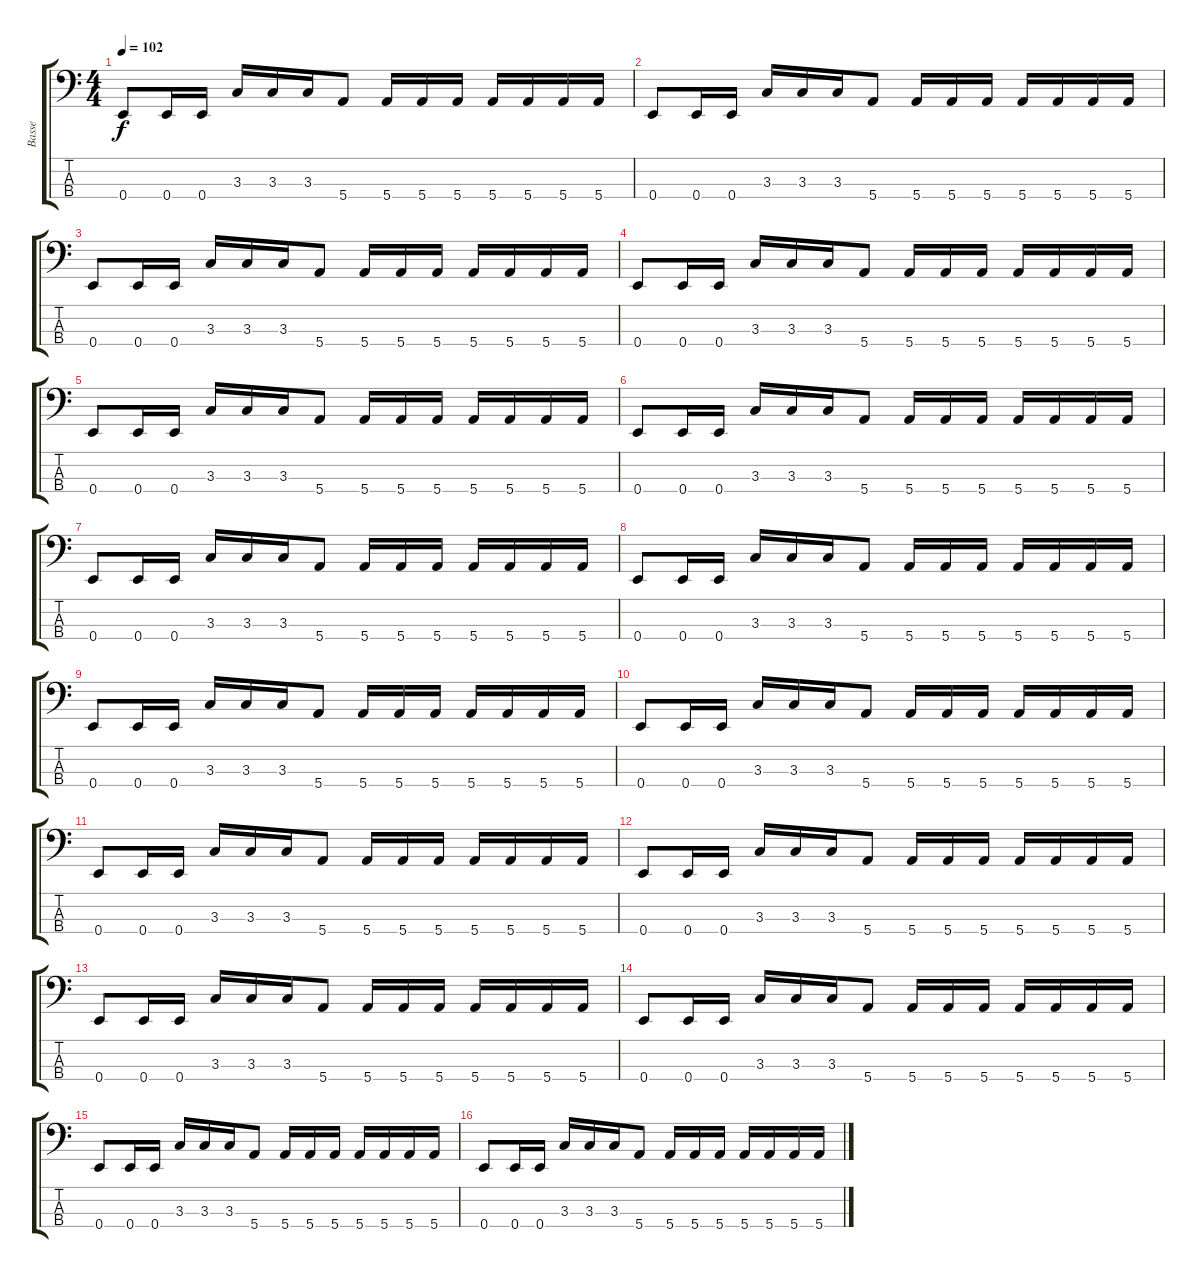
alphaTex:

\track ("Basse" "Basse") {instrument electricbassfinger}
\staff {score tabs}
\tuning (G2 D2 A1 E1) {hide}
\ts (4 4)
\tempo 102
\clef f4
\ks c
0.4.8{dy f} 0.4.16 0.4.16 3.3.16 3.3.16 3.3.16 5.4.8 5.4.16 5.4.16 5.4.16 5.4.16 5.4.16 5.4.16 5.4.16 |
0.4.8 0.4.16 0.4.16 3.3.16 3.3.16 3.3.16 5.4.8 5.4.16 5.4.16 5.4.16 5.4.16 5.4.16 5.4.16 5.4.16 |
0.4.8 0.4.16 0.4.16 3.3.16 3.3.16 3.3.16 5.4.8 5.4.16 5.4.16 5.4.16 5.4.16 5.4.16 5.4.16 5.4.16 |
0.4.8 0.4.16 0.4.16 3.3.16 3.3.16 3.3.16 5.4.8 5.4.16 5.4.16 5.4.16 5.4.16 5.4.16 5.4.16 5.4.16 |
0.4.8 0.4.16 0.4.16 3.3.16 3.3.16 3.3.16 5.4.8 5.4.16 5.4.16 5.4.16 5.4.16 5.4.16 5.4.16 5.4.16 |
0.4.8 0.4.16 0.4.16 3.3.16 3.3.16 3.3.16 5.4.8 5.4.16 5.4.16 5.4.16 5.4.16 5.4.16 5.4.16 5.4.16 |
0.4.8 0.4.16 0.4.16 3.3.16 3.3.16 3.3.16 5.4.8 5.4.16 5.4.16 5.4.16 5.4.16 5.4.16 5.4.16 5.4.16 |
0.4.8 0.4.16 0.4.16 3.3.16 3.3.16 3.3.16 5.4.8 5.4.16 5.4.16 5.4.16 5.4.16 5.4.16 5.4.16 5.4.16 |
0.4.8 0.4.16 0.4.16 3.3.16 3.3.16 3.3.16 5.4.8 5.4.16 5.4.16 5.4.16 5.4.16 5.4.16 5.4.16 5.4.16 |
0.4.8 0.4.16 0.4.16 3.3.16 3.3.16 3.3.16 5.4.8 5.4.16 5.4.16 5.4.16 5.4.16 5.4.16 5.4.16 5.4.16 |
0.4.8 0.4.16 0.4.16 3.3.16 3.3.16 3.3.16 5.4.8 5.4.16 5.4.16 5.4.16 5.4.16 5.4.16 5.4.16 5.4.16 |
0.4.8 0.4.16 0.4.16 3.3.16 3.3.16 3.3.16 5.4.8 5.4.16 5.4.16 5.4.16 5.4.16 5.4.16 5.4.16 5.4.16 |
0.4.8 0.4.16 0.4.16 3.3.16 3.3.16 3.3.16 5.4.8 5.4.16 5.4.16 5.4.16 5.4.16 5.4.16 5.4.16 5.4.16 |
0.4.8 0.4.16 0.4.16 3.3.16 3.3.16 3.3.16 5.4.8 5.4.16 5.4.16 5.4.16 5.4.16 5.4.16 5.4.16 5.4.16 |
0.4.8 0.4.16 0.4.16 3.3.16 3.3.16 3.3.16 5.4.8 5.4.16 5.4.16 5.4.16 5.4.16 5.4.16 5.4.16 5.4.16 |
0.4.8 0.4.16 0.4.16 3.3.16 3.3.16 3.3.16 5.4.8 5.4.16 5.4.16 5.4.16 5.4.16 5.4.16 5.4.16 5.4.16
